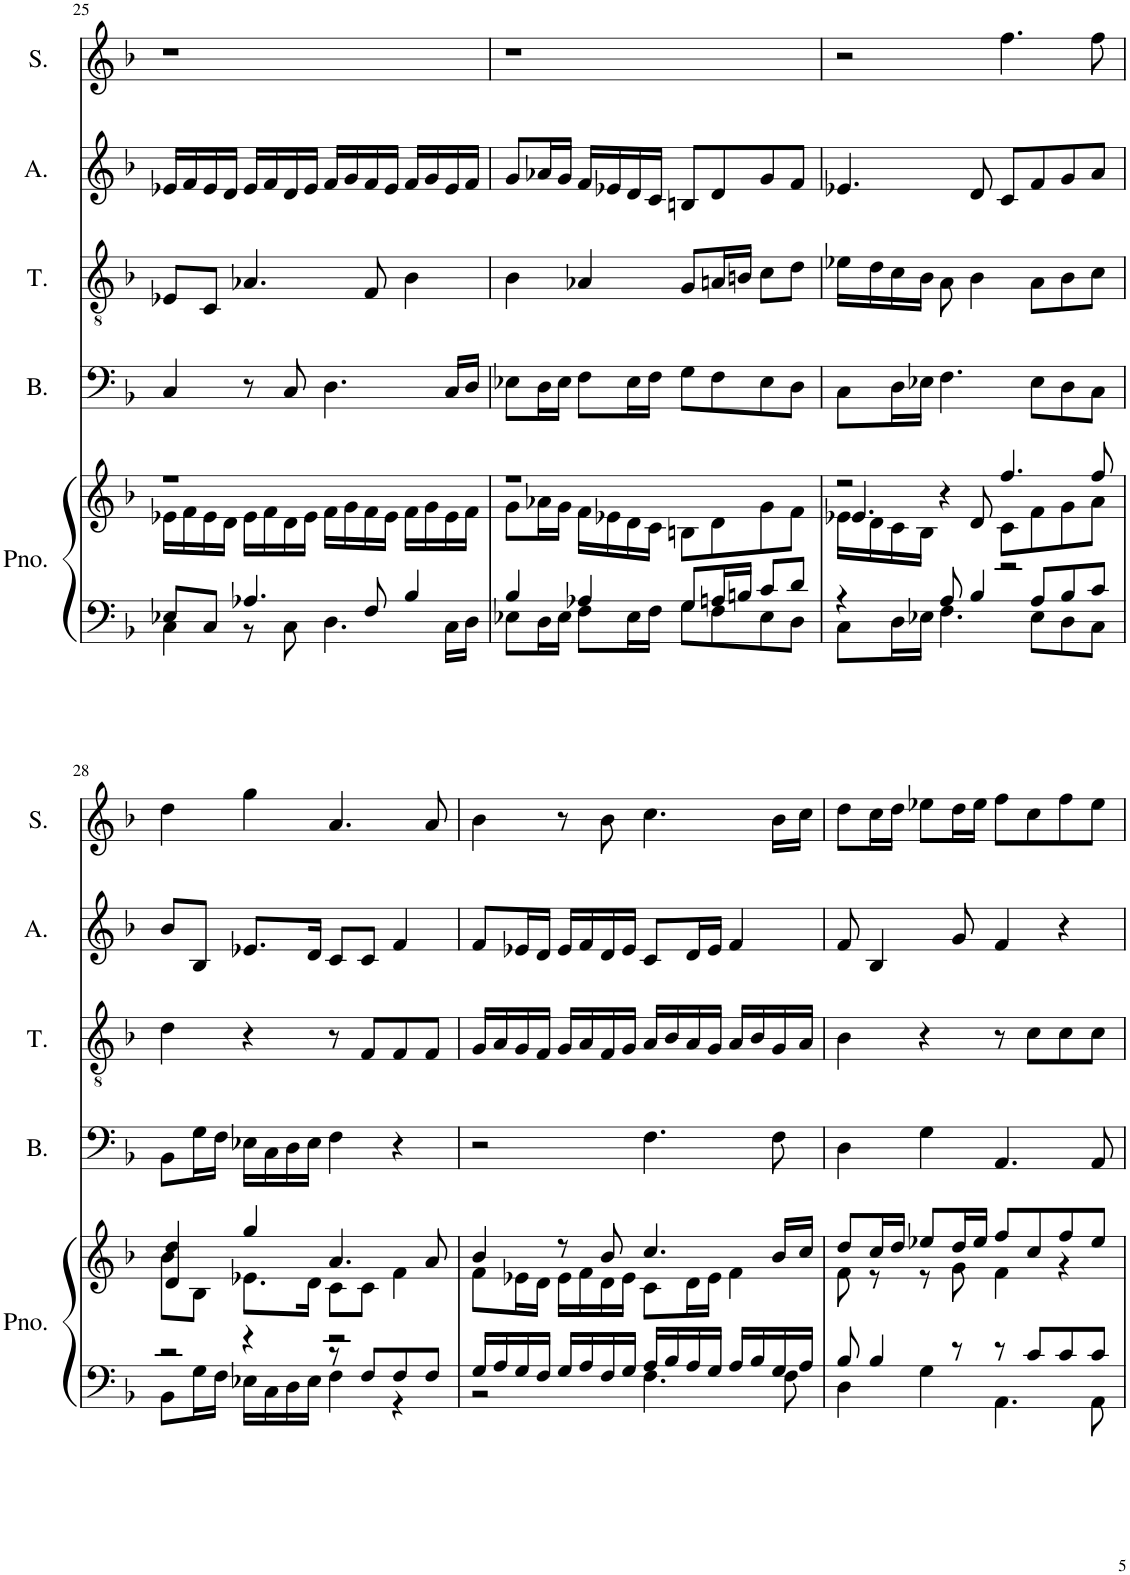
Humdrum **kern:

**kern	**kern	**kern	**kern	**kern	**kern
*part5	*part5	*part4	*part3	*part2	*part1
*staff6	*staff5	*staff4	*staff3	*staff2	*staff1
*I"Piano	*	*I"Bass	*I"Tenor	*I"Alto	*I"Soprano
*I'Pno.	*	*I'B.	*I'T.	*I'A.	*I'S.
!!LO:PB:g=z
*clefF4	*clefG2	*clefF4	*clefGv2	*clefG2	*clefG2
*k[b-]	*k[b-]	*k[b-]	*k[b-]	*k[b-]	*k[b-]
*M4/4	*M4/4	*M4/4	*M4/4	*M4/4	*M4/4
=25	=25	=25	=25	=25	=25
*^	*^	*	*	*	*
8E-X/L	4C\	1r	16e-X\LL	4C/	8E-X/L	16e-X/LL	1r
.	.	.	16f\	.	.	16f/	.
8C/J	.	.	16e-\	.	8C/J	16e-/	.
.	.	.	16d\JJ	.	.	16d/JJ	.
4.A-X/	8r	.	16e-\LL	8r	4.A-X/	16e-/LL	.
.	.	.	16f\	.	.	16f/	.
.	8C\	.	16d\	8C/	.	16d/	.
.	.	.	16e-\JJ	.	.	16e-/JJ	.
.	4.D\	.	16f\LL	4.D\	.	16f/LL	.
.	.	.	16g\	.	.	16g/	.
8F/	.	.	16f\	.	8F/	16f/	.
.	.	.	16e-\JJ	.	.	16e-/JJ	.
4B-/	.	.	16f\LL	.	4B-\	16f/LL	.
.	.	.	16g\	.	.	16g/	.
.	16C\LL	.	16e-\	16C/LL	.	16e-/	.
.	16D\JJ	.	16f\JJ	16D/JJ	.	16f/JJ	.
=26	=26	=26	=26	=26	=26	=26	=26
4B-/	8E-X\L	1r	8g\L	8E-X\L	4B-\	8g/L	1r
.	16D\L	.	16a-X\L	16D\L	.	16a-X/L	.
.	16E-\JJ	.	16g\JJ	16E-\JJ	.	16g/JJ	.
4A-X/	8F\L	.	16f\LL	8F\L	4A-X/	16f/LL	.
.	.	.	16e-X\	.	.	16e-X/	.
.	16E-\L	.	16d\	16E-\L	.	16d/	.
.	16F\JJ	.	16c\JJ	16F\JJ	.	16c/JJ	.
8G/L	8G\L	.	8Bn\L	8G\L	8G/L	8Bn/L	.
16An/L	8F\	.	8d\	8F\	16An/L	8d/	.
16Bn/JJ	.	.	.	.	16Bn/JJ	.	.
8c/L	8E-\	.	8g\	8E-\	8c\L	8g/	.
8d/J	8D\J	.	8f\J	8D\J	8d\J	8f/J	.
=27	=27	=27	=27	=27	=27	=27	=27
*	*	*	*^	*	*	*	*
4r	8C\L	2r	16e-X\LL	4.e-/	8C\L	16e-X\LL	4.e-X/	2r
.	.	.	16d\	.	.	16d\	.	.
.	16D\L	.	16c\	.	16D\L	16c\	.	.
.	16E-X\JJ	.	16B-\JJ	.	16E-X\JJ	16B-\JJ	.	.
8A/	4.F\	.	4r	.	4.F\	8A\	.	.
4B-/	.	.	.	8d/	.	4B-\	8d/	.
.	.	4.ff/	8c\L	2r	.	.	8c/L	4.ff\
8A/L	8E-\L	.	8f\	.	8E-\L	8A\L	8f/	.
8B-/	8D\	.	8g\	.	8D\	8B-\	8g/	.
8c/J	8C\J	8ff/	8a\J	.	8C\J	8c\J	8a/J	8ff\
!!LO:LB:g=z
=28	=28	=28	=28	=28	=28	=28	=28	=28
2r	8BB-\L	4dd/	8b-\L	4d/	8BB-\L	4d\	8b-/L	4dd\
.	16G\L	.	8B-\J	.	16G\L	.	8B-/J	.
.	16F\JJ	.	.	.	16F\JJ	.	.	.
.	16E-X\LL	4gg/	8.e-X\L	4r	16E-X\LL	4r	8.e-X/L	4gg\
.	16C\	.	.	.	16C\	.	.	.
.	16D\	.	.	.	16D\	.	.	.
.	16E-\JJ	.	16d\Jk	.	16E-\JJ	.	16d/Jk	.
8r	4F\	4.a/	8c\L	2r	4F\	8r	8c/L	4.a/
8F/L	.	.	8c\J	.	.	8F/L	8c/J	.
8F/	4r	.	4f\	.	4r	8F/	4f/	.
8F/J	.	8a/	.	.	.	8F/J	.	8a/
*	*	*	*v	*v	*	*	*	*
=29	=29	=29	=29	=29	=29	=29	=29
16G/LL	2r	4b-/	8f\L	2r	16G/LL	8f/L	4b-\
16A/	.	.	.	.	16A/	.	.
16G/	.	.	16e-X\L	.	16G/	16e-X/L	.
16F/JJ	.	.	16d\JJ	.	16F/JJ	16d/JJ	.
16G/LL	.	8r	16e-\LL	.	16G/LL	16e-/LL	8r
16A/	.	.	16f\	.	16A/	16f/	.
16F/	.	8b-/	16d\	.	16F/	16d/	8b-\
16G/JJ	.	.	16e-\JJ	.	16G/JJ	16e-/JJ	.
16A/LL	4.F\	4.cc/	8c\L	4.F\	16A/LL	8c/L	4.cc\
16B-/	.	.	.	.	16B-/	.	.
16A/	.	.	16d\L	.	16A/	16d/L	.
16G/JJ	.	.	16e-\JJ	.	16G/JJ	16e-/JJ	.
16A/LL	.	.	4f\	.	16A/LL	4f/	.
16B-/	.	.	.	.	16B-/	.	.
16G/	8F\	16b-/LL	.	8F\	16G/	.	16b-\LL
16A/JJ	.	16cc/JJ	.	.	16A/JJ	.	16cc\JJ
=30	=30	=30	=30	=30	=30	=30	=30
8B-/	4D\	8dd/L	8f\	4D\	4B-\	8f/	8dd\L
4B-/	.	16cc/L	8r	.	.	4B-/	16cc\L
.	.	16dd/JJ	.	.	.	.	16dd\JJ
.	4G\	8ee-X/L	8r	4G\	4r	.	8ee-X\L
8r	.	16dd/L	8g\	.	.	8g/	16dd\L
.	.	16ee-/JJ	.	.	.	.	16ee-\JJ
8r	4.AA\	8ff/L	4f\	4.AA/	8r	4f/	8ff\L
8c/L	.	8cc/	.	.	8c\L	.	8cc\
8c/	.	8ff/	4r	.	8c\	4r	8ff\
8c/J	8AA\	8ee-/J	.	8AA/	8c\J	.	8ee-\J
*v	*v	*	*	*	*	*	*
*	*v	*v	*	*	*	*
=	=	=	=	=	=
*-	*-	*-	*-	*-	*-
